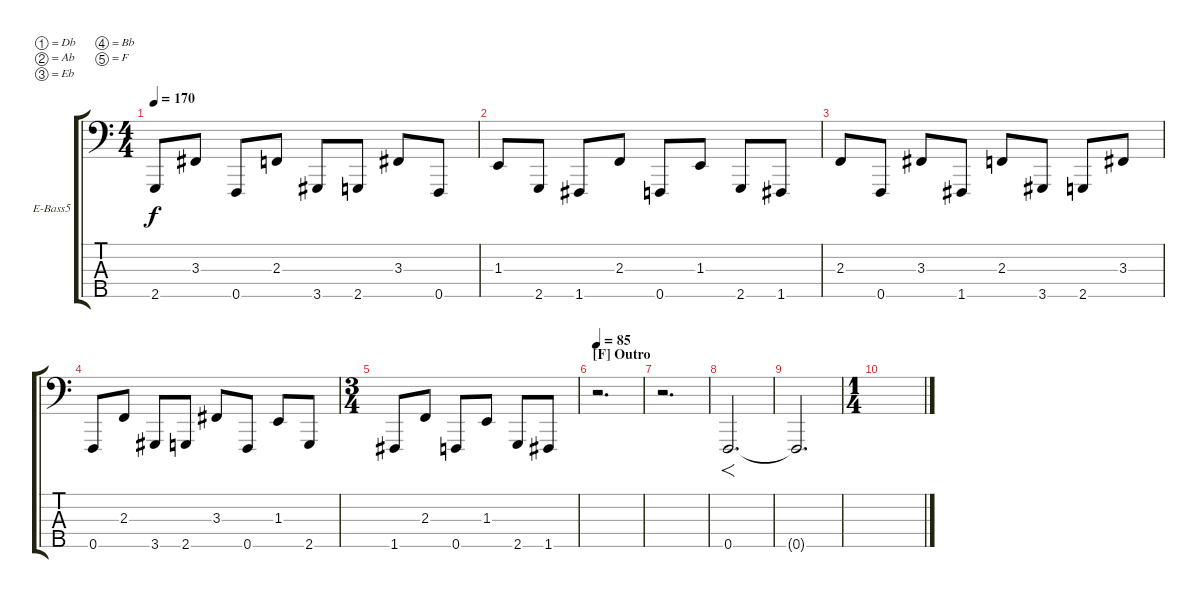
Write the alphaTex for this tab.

\defaultSystemsLayout 4
\bracketExtendMode groupsimilarinstruments
\firstSystemTrackNameOrientation horizontal
\otherSystemsTrackNameOrientation horizontal
\track ("Electric Bass" "E-Bass5") {instrument electricbassfinger}
\staff {score tabs}
\tuning (Db2 Ab1 Eb1 Bb0 F0)
\ts (4 4)
\tempo 170
\clef f4
\ks c
2.5.8{dy f} 3.3.8 0.5.8 2.3.8 3.5.8 2.5.8 3.3.8 0.5.8 |
1.3.8 2.5.8 1.5.8 2.3.8 0.5.8 1.3.8 2.5.8 1.5.8 |
2.3.8 0.5.8 3.3.8 1.5.8 2.3.8 3.5.8 2.5.8 3.3.8 |
0.5.8 2.3.8 3.5.8 2.5.8 3.3.8 0.5.8 1.3.8 2.5.8 |
\ts (3 4)
1.5.8 2.3.8 0.5.8 1.3.8 2.5.8 1.5.8 |
\section ("F" "Outro")
\tempo 85
r.2{d} |
r.2{d} |
0.5.2{f d} |
0.5{t}.2{d} |
\ts (1 4)
